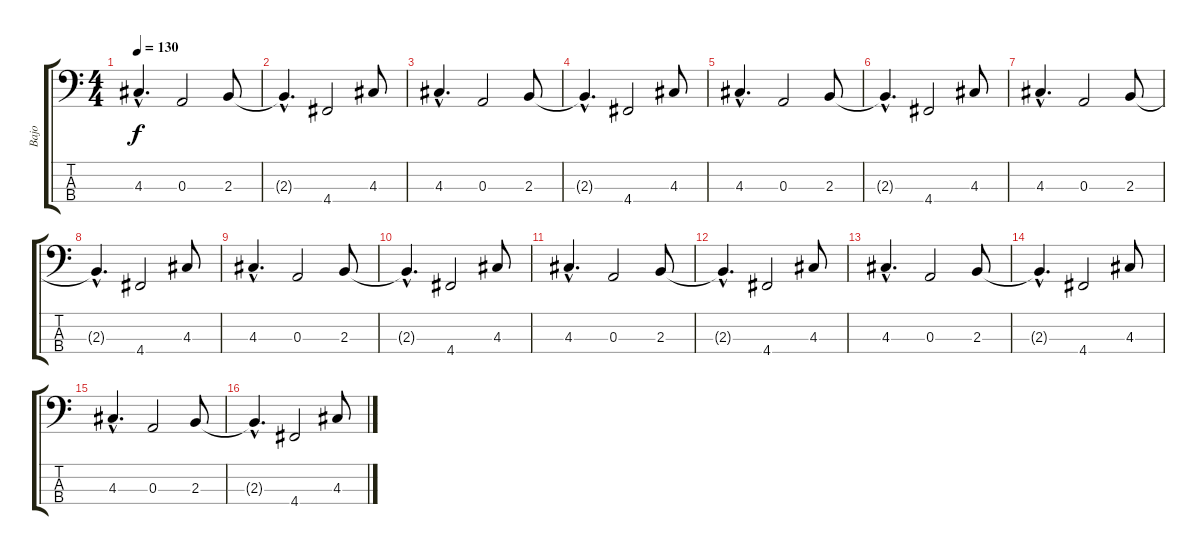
\track ("Bajo" "Bajo") {instrument electricbassfinger}
\staff {score tabs}
\tuning (G2 D2 A1 D1) {hide}
\ts (4 4)
\tempo 130
\clef f4
\ks c
4.3{hac}.4{d dy f} 0.3.2 2.3.8 |
2.3{hac t}.4{d} 4.4.2 4.3.8 |
4.3{hac}.4{d} 0.3.2 2.3.8 |
2.3{hac t}.4{d} 4.4.2 4.3.8 |
4.3{hac}.4{d} 0.3.2 2.3.8 |
2.3{hac t}.4{d} 4.4.2 4.3.8 |
4.3{hac}.4{d} 0.3.2 2.3.8 |
2.3{hac t}.4{d} 4.4.2 4.3.8 |
4.3{hac}.4{d} 0.3.2 2.3.8 |
2.3{hac t}.4{d} 4.4.2 4.3.8 |
4.3{hac}.4{d} 0.3.2 2.3.8 |
2.3{hac t}.4{d} 4.4.2 4.3.8 |
4.3{hac}.4{d} 0.3.2 2.3.8 |
2.3{hac t}.4{d} 4.4.2 4.3.8 |
4.3{hac}.4{d} 0.3.2 2.3.8 |
2.3{hac t}.4{d} 4.4.2 4.3.8
